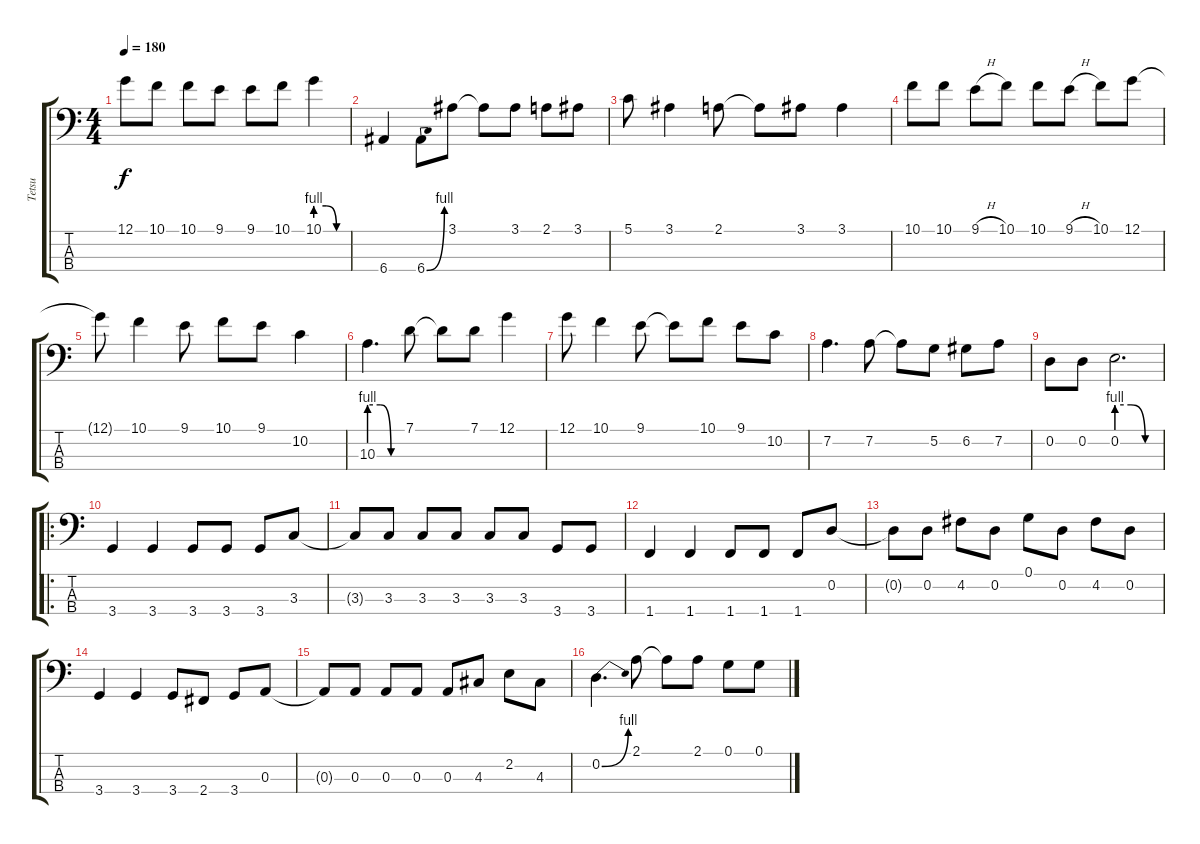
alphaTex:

\track ("Tetsu" "Tetsu") {instrument electricbasspick}
\staff {score tabs}
\tuning (G2 D2 A1 E1) {hide}
\ts (4 4)
\tempo 180
\clef f4
\ks c
12.1.8{dy f} 10.1.8 10.1.8 9.1.8 9.1.8 10.1.8 10.1{be (custom 0 4 20 4 40 0 60 0)}.4 |
6.4.4 6.4{be (bend 0 0 60 4)}.8 3.1.8 3.1{t}.8 3.1.8 2.1.8 3.1.8 |
5.1.8 3.1.4 2.1.8 2.1{t}.8 3.1.8 3.1.4 |
10.1.8 10.1.8 9.1{h}.8 10.1.8 10.1.8 9.1{h}.8 10.1.8 12.1.8 |
12.1{t}.8 10.1.4 9.1.8 10.1.8 9.1.8 10.2.4 |
10.3{be (custom 0 4 20 4 40 0 60 0)}.4{d} 7.1.8 7.1{t}.8 7.1.8 12.1.4 |
12.1.8 10.1.4 9.1.8 9.1{t}.8 10.1.8 9.1.8 10.2.8 |
7.2.4{d} 7.2.8 7.2{t}.8 5.2.8 6.2.8 7.2.8 |
0.2.8 0.2.8 0.2{be (custom 0 4 20 4 40 0 60 0)}.2{d} |
\ro
3.4.4 3.4.4 3.4.8 3.4.8 3.4.8 3.3.8 |
3.3{t}.8 3.3.8 3.3.8 3.3.8 3.3.8 3.3.8 3.4.8 3.4.8 |
1.4.4 1.4.4 1.4.8 1.4.8 1.4.8 0.2.8 |
0.2{t}.8 0.2.8 4.2.8 0.2.8 0.1.8 0.2.8 4.2.8 0.2.8 |
3.4.4 3.4.4 3.4.8 2.4.8 3.4.8 0.3.8 |
0.3{t}.8 0.3.8 0.3.8 0.3.8 0.3.8 4.3.8 2.2.8 4.3.8 |
0.2{be (bend 0 0 60 4)}.4{d} 2.1.8 2.1{t}.8 2.1.8 0.1.8 0.1.8
